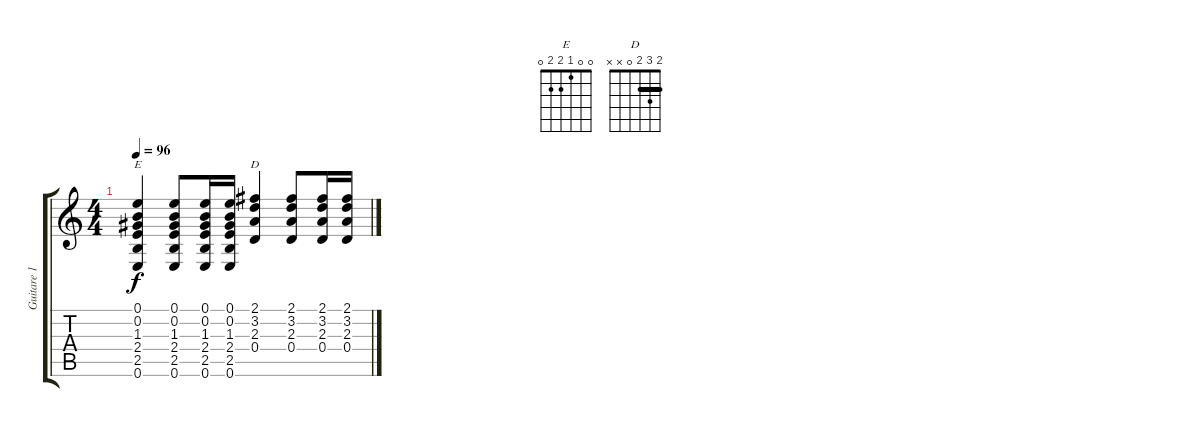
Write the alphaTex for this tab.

\track ("Guitare 1 (Rythmique 1)" "Guitare 1 ") {instrument acousticguitarsteel}
\staff {score tabs}
\tuning (E4 B3 G3 D3 A2 E2) {hide}
\chord ("E" 0 0 1 2 2 0)
\chord ("D" 2 3 2 0 x x) {barre 2}
\ts (4 4)
\tempo 96
\clef g2
\ks c
(0.1 0.2 1.3 2.4 2.5 0.6).4{ch "E" dy f} (0.1 0.2 1.3 2.4 2.5 0.6).8 (0.1 0.2 1.3 2.4 2.5 0.6).16 (0.1 0.2 1.3 2.4 2.5 0.6).16 (2.1 3.2 2.3 0.4).4{ch "D"} (2.1 3.2 2.3 0.4).8 (2.1 3.2 2.3 0.4).16 (2.1 3.2 2.3 0.4).16
